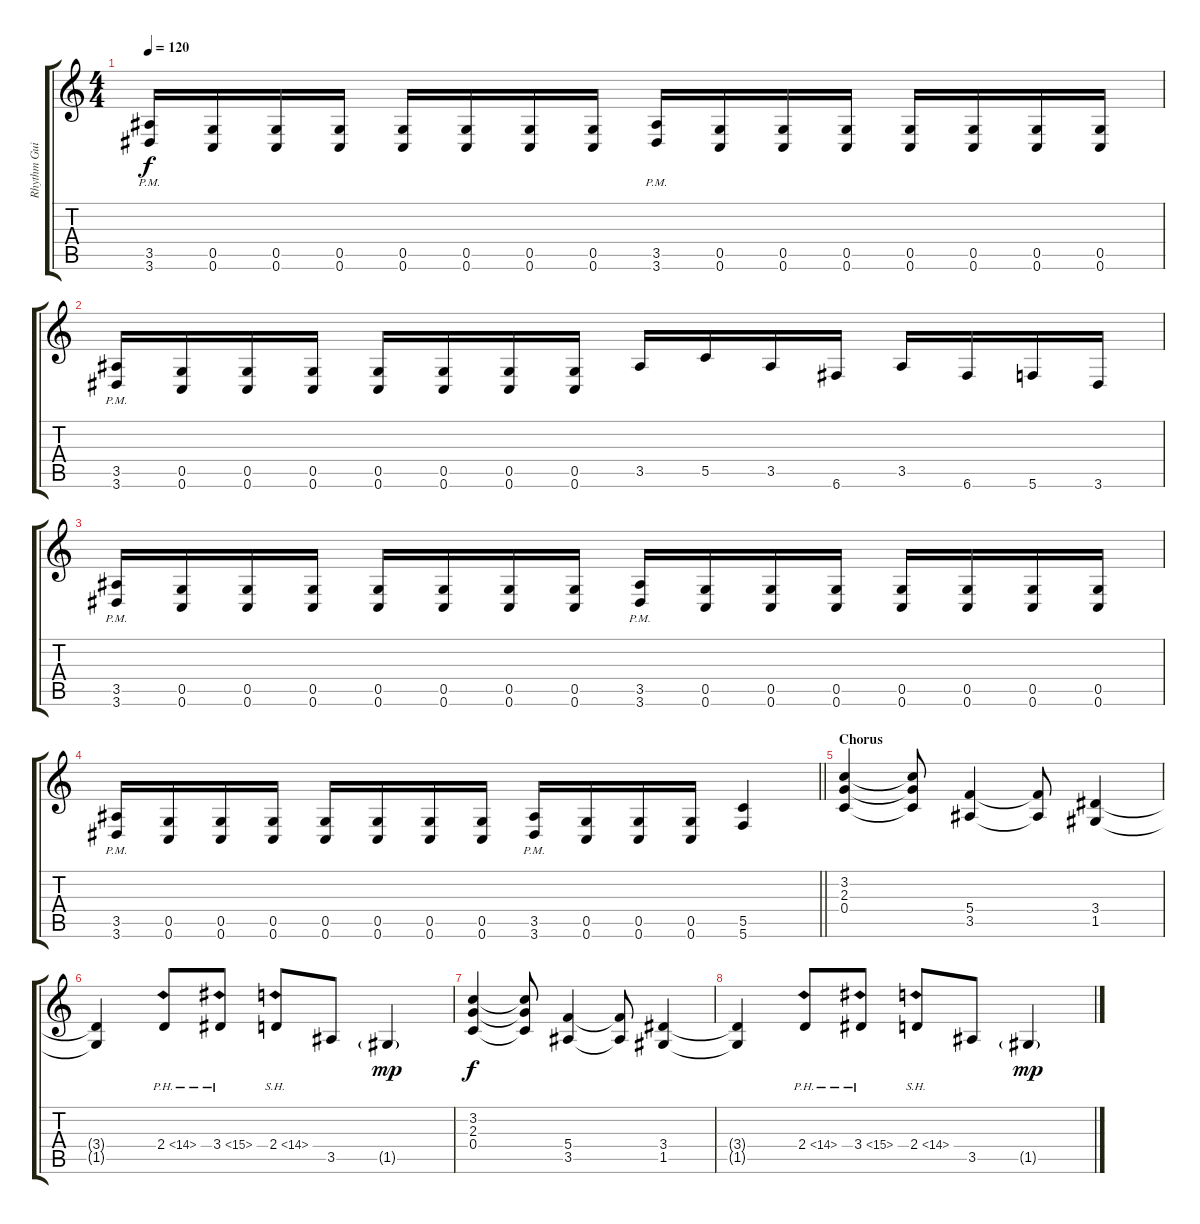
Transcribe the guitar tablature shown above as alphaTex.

\track ("Rhythm Guitar" "Rhythm Gui") {instrument distortionguitar}
\staff {score tabs}
\tuning (D4 A3 F3 C3 G2 C2) {hide}
\ts (4 4)
\tempo 120
\clef g2
\ks c
(3.5{pm} 3.6{pm}).16{dy f} (0.5 0.6).16 (0.5 0.6).16 (0.5 0.6).16 (0.5 0.6).16 (0.5 0.6).16 (0.5 0.6).16 (0.5 0.6).16 (3.5{pm} 3.6{pm}).16 (0.5 0.6).16 (0.5 0.6).16 (0.5 0.6).16 (0.5 0.6).16 (0.5 0.6).16 (0.5 0.6).16 (0.5 0.6).16 |
(3.5{pm} 3.6{pm}).16 (0.5 0.6).16 (0.5 0.6).16 (0.5 0.6).16 (0.5 0.6).16 (0.5 0.6).16 (0.5 0.6).16 (0.5 0.6).16 3.5.16 5.5.16 3.5.16 6.6.16 3.5.16 6.6.16 5.6.16 3.6.16 |
(3.5{pm} 3.6{pm}).16 (0.5 0.6).16 (0.5 0.6).16 (0.5 0.6).16 (0.5 0.6).16 (0.5 0.6).16 (0.5 0.6).16 (0.5 0.6).16 (3.5{pm} 3.6{pm}).16 (0.5 0.6).16 (0.5 0.6).16 (0.5 0.6).16 (0.5 0.6).16 (0.5 0.6).16 (0.5 0.6).16 (0.5 0.6).16 |
\barLineRight lightlight
(3.5{pm} 3.6{pm}).16 (0.5 0.6).16 (0.5 0.6).16 (0.5 0.6).16 (0.5 0.6).16 (0.5 0.6).16 (0.5 0.6).16 (0.5 0.6).16 (3.5{pm} 3.6{pm}).16 (0.5 0.6).16 (0.5 0.6).16 (0.5 0.6).16 (5.5 5.6).4 |
\section ("" "Chorus")
(3.2 2.3 0.4).4 (3.2{t} 2.3{t} 0.4{t}).8 (5.4 3.5).4 (5.4{t} 3.5{t}).8 (3.4 1.5).4 |
(3.4{t} 1.5{t}).4 2.4{ph 12}.8 3.4{ph 12}.8 2.4{sh 12}.8 3.5.8 1.5{g}.4{dy mp} |
(3.2 2.3 0.4).4{dy f} (3.2{t} 2.3{t} 0.4{t}).8 (5.4 3.5).4 (5.4{t} 3.5{t}).8 (3.4 1.5).4 |
(3.4{t} 1.5{t}).4 2.4{ph 12}.8 3.4{ph 12}.8 2.4{sh 12}.8 3.5.8 1.5{g}.4{dy mp}
